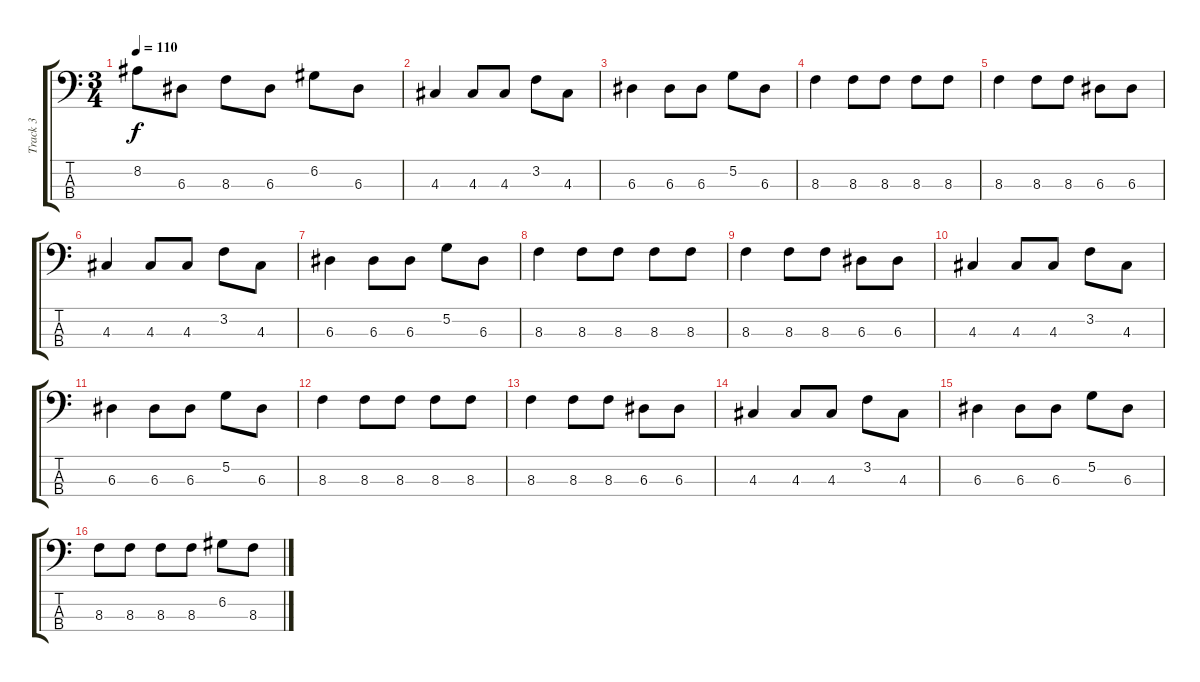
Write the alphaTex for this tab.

\track ("Track 3" "Track 3") {instrument electricbassfinger}
\staff {score tabs}
\tuning (G2 D2 A1 E1) {hide}
\ts (3 4)
\tempo 110
\clef f4
\ks c
8.2.8{dy f} 6.3.8 8.3.8 6.3.8 6.2.8 6.3.8 |
4.3.4 4.3.8 4.3.8 3.2.8 4.3.8 |
6.3.4 6.3.8 6.3.8 5.2.8 6.3.8 |
8.3.4 8.3.8 8.3.8 8.3.8 8.3.8 |
8.3.4 8.3.8 8.3.8 6.3.8 6.3.8 |
4.3.4 4.3.8 4.3.8 3.2.8 4.3.8 |
6.3.4 6.3.8 6.3.8 5.2.8 6.3.8 |
8.3.4 8.3.8 8.3.8 8.3.8 8.3.8 |
8.3.4 8.3.8 8.3.8 6.3.8 6.3.8 |
4.3.4 4.3.8 4.3.8 3.2.8 4.3.8 |
6.3.4 6.3.8 6.3.8 5.2.8 6.3.8 |
8.3.4 8.3.8 8.3.8 8.3.8 8.3.8 |
8.3.4 8.3.8 8.3.8 6.3.8 6.3.8 |
4.3.4 4.3.8 4.3.8 3.2.8 4.3.8 |
6.3.4 6.3.8 6.3.8 5.2.8 6.3.8 |
8.3.8 8.3.8 8.3.8 8.3.8 6.2.8 8.3.8
